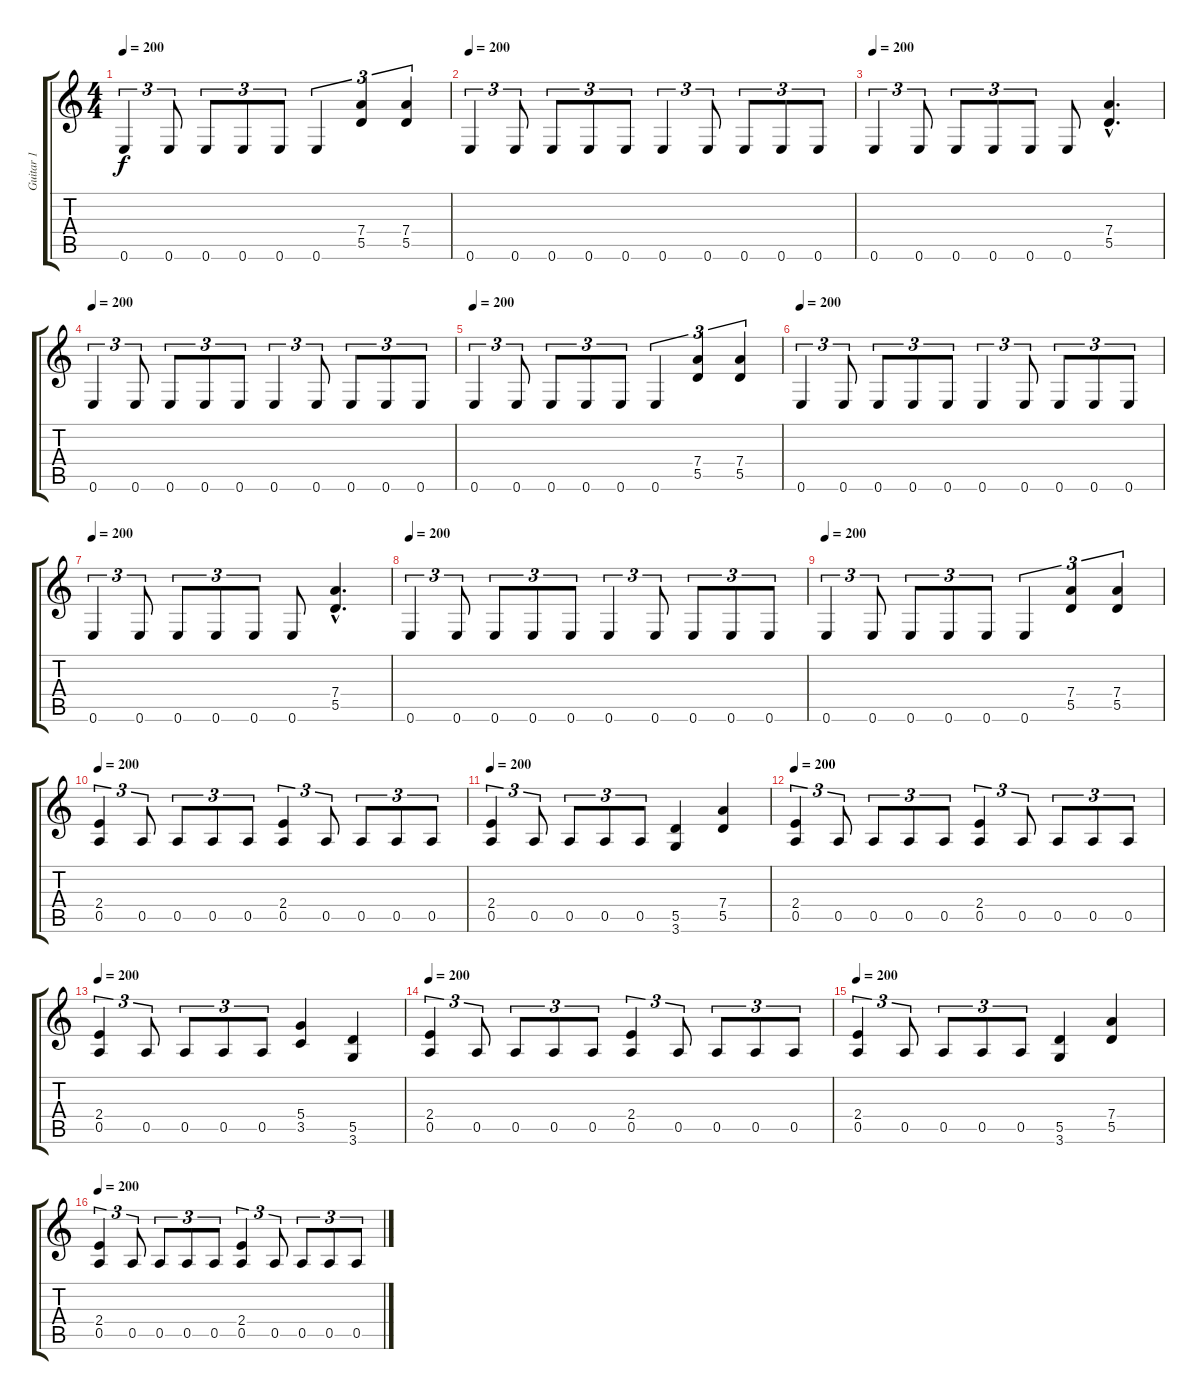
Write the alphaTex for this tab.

\track ("Guitar 1" "Guitar 1") {instrument distortionguitar}
\staff {score tabs}
\tuning (E4 B3 G3 D3 A2 E2) {hide}
\ts (4 4)
\tempo 200
\clef g2
\ks c
0.6.4{tu (3 2) dy f} 0.6.8{tu (3 2)} 0.6.8{tu (3 2)} 0.6.8{tu (3 2)} 0.6.8{tu (3 2)} 0.6.4{tu (3 2)} (7.4 5.5).4{tu (3 2)} (7.4 5.5).4{tu (3 2)} |
\tempo 200
0.6.4{tu (3 2)} 0.6.8{tu (3 2)} 0.6.8{tu (3 2)} 0.6.8{tu (3 2)} 0.6.8{tu (3 2)} 0.6.4{tu (3 2)} 0.6.8{tu (3 2)} 0.6.8{tu (3 2)} 0.6.8{tu (3 2)} 0.6.8{tu (3 2)} |
\tempo 200
0.6.4{tu (3 2)} 0.6.8{tu (3 2)} 0.6.8{tu (3 2)} 0.6.8{tu (3 2)} 0.6.8{tu (3 2)} 0.6.8 (7.4{hac} 5.5{hac}).4{d} |
\tempo 200
0.6.4{tu (3 2)} 0.6.8{tu (3 2)} 0.6.8{tu (3 2)} 0.6.8{tu (3 2)} 0.6.8{tu (3 2)} 0.6.4{tu (3 2)} 0.6.8{tu (3 2)} 0.6.8{tu (3 2)} 0.6.8{tu (3 2)} 0.6.8{tu (3 2)} |
\tempo 200
0.6.4{tu (3 2)} 0.6.8{tu (3 2)} 0.6.8{tu (3 2)} 0.6.8{tu (3 2)} 0.6.8{tu (3 2)} 0.6.4{tu (3 2)} (7.4 5.5).4{tu (3 2)} (7.4 5.5).4{tu (3 2)} |
\tempo 200
0.6.4{tu (3 2)} 0.6.8{tu (3 2)} 0.6.8{tu (3 2)} 0.6.8{tu (3 2)} 0.6.8{tu (3 2)} 0.6.4{tu (3 2)} 0.6.8{tu (3 2)} 0.6.8{tu (3 2)} 0.6.8{tu (3 2)} 0.6.8{tu (3 2)} |
\tempo 200
0.6.4{tu (3 2)} 0.6.8{tu (3 2)} 0.6.8{tu (3 2)} 0.6.8{tu (3 2)} 0.6.8{tu (3 2)} 0.6.8 (7.4{hac} 5.5{hac}).4{d} |
\tempo 200
0.6.4{tu (3 2)} 0.6.8{tu (3 2)} 0.6.8{tu (3 2)} 0.6.8{tu (3 2)} 0.6.8{tu (3 2)} 0.6.4{tu (3 2)} 0.6.8{tu (3 2)} 0.6.8{tu (3 2)} 0.6.8{tu (3 2)} 0.6.8{tu (3 2)} |
\tempo 200
0.6.4{tu (3 2)} 0.6.8{tu (3 2)} 0.6.8{tu (3 2)} 0.6.8{tu (3 2)} 0.6.8{tu (3 2)} 0.6.4{tu (3 2)} (7.4 5.5).4{tu (3 2)} (7.4 5.5).4{tu (3 2)} |
\tempo 200
(2.4 0.5).4{tu (3 2)} 0.5.8{tu (3 2)} 0.5.8{tu (3 2)} 0.5.8{tu (3 2)} 0.5.8{tu (3 2)} (2.4 0.5).4{tu (3 2)} 0.5.8{tu (3 2)} 0.5.8{tu (3 2)} 0.5.8{tu (3 2)} 0.5.8{tu (3 2)} |
\tempo 200
(2.4 0.5).4{tu (3 2)} 0.5.8{tu (3 2)} 0.5.8{tu (3 2)} 0.5.8{tu (3 2)} 0.5.8{tu (3 2)} (5.5 3.6).4 (7.4 5.5).4 |
\tempo 200
(2.4 0.5).4{tu (3 2)} 0.5.8{tu (3 2)} 0.5.8{tu (3 2)} 0.5.8{tu (3 2)} 0.5.8{tu (3 2)} (2.4 0.5).4{tu (3 2)} 0.5.8{tu (3 2)} 0.5.8{tu (3 2)} 0.5.8{tu (3 2)} 0.5.8{tu (3 2)} |
\tempo 200
(2.4 0.5).4{tu (3 2)} 0.5.8{tu (3 2)} 0.5.8{tu (3 2)} 0.5.8{tu (3 2)} 0.5.8{tu (3 2)} (5.4 3.5).4 (5.5 3.6).4 |
\tempo 200
(2.4 0.5).4{tu (3 2)} 0.5.8{tu (3 2)} 0.5.8{tu (3 2)} 0.5.8{tu (3 2)} 0.5.8{tu (3 2)} (2.4 0.5).4{tu (3 2)} 0.5.8{tu (3 2)} 0.5.8{tu (3 2)} 0.5.8{tu (3 2)} 0.5.8{tu (3 2)} |
\tempo 200
(2.4 0.5).4{tu (3 2)} 0.5.8{tu (3 2)} 0.5.8{tu (3 2)} 0.5.8{tu (3 2)} 0.5.8{tu (3 2)} (5.5 3.6).4 (7.4 5.5).4 |
\tempo 200
(2.4 0.5).4{tu (3 2)} 0.5.8{tu (3 2)} 0.5.8{tu (3 2)} 0.5.8{tu (3 2)} 0.5.8{tu (3 2)} (2.4 0.5).4{tu (3 2)} 0.5.8{tu (3 2)} 0.5.8{tu (3 2)} 0.5.8{tu (3 2)} 0.5.8{tu (3 2)}
